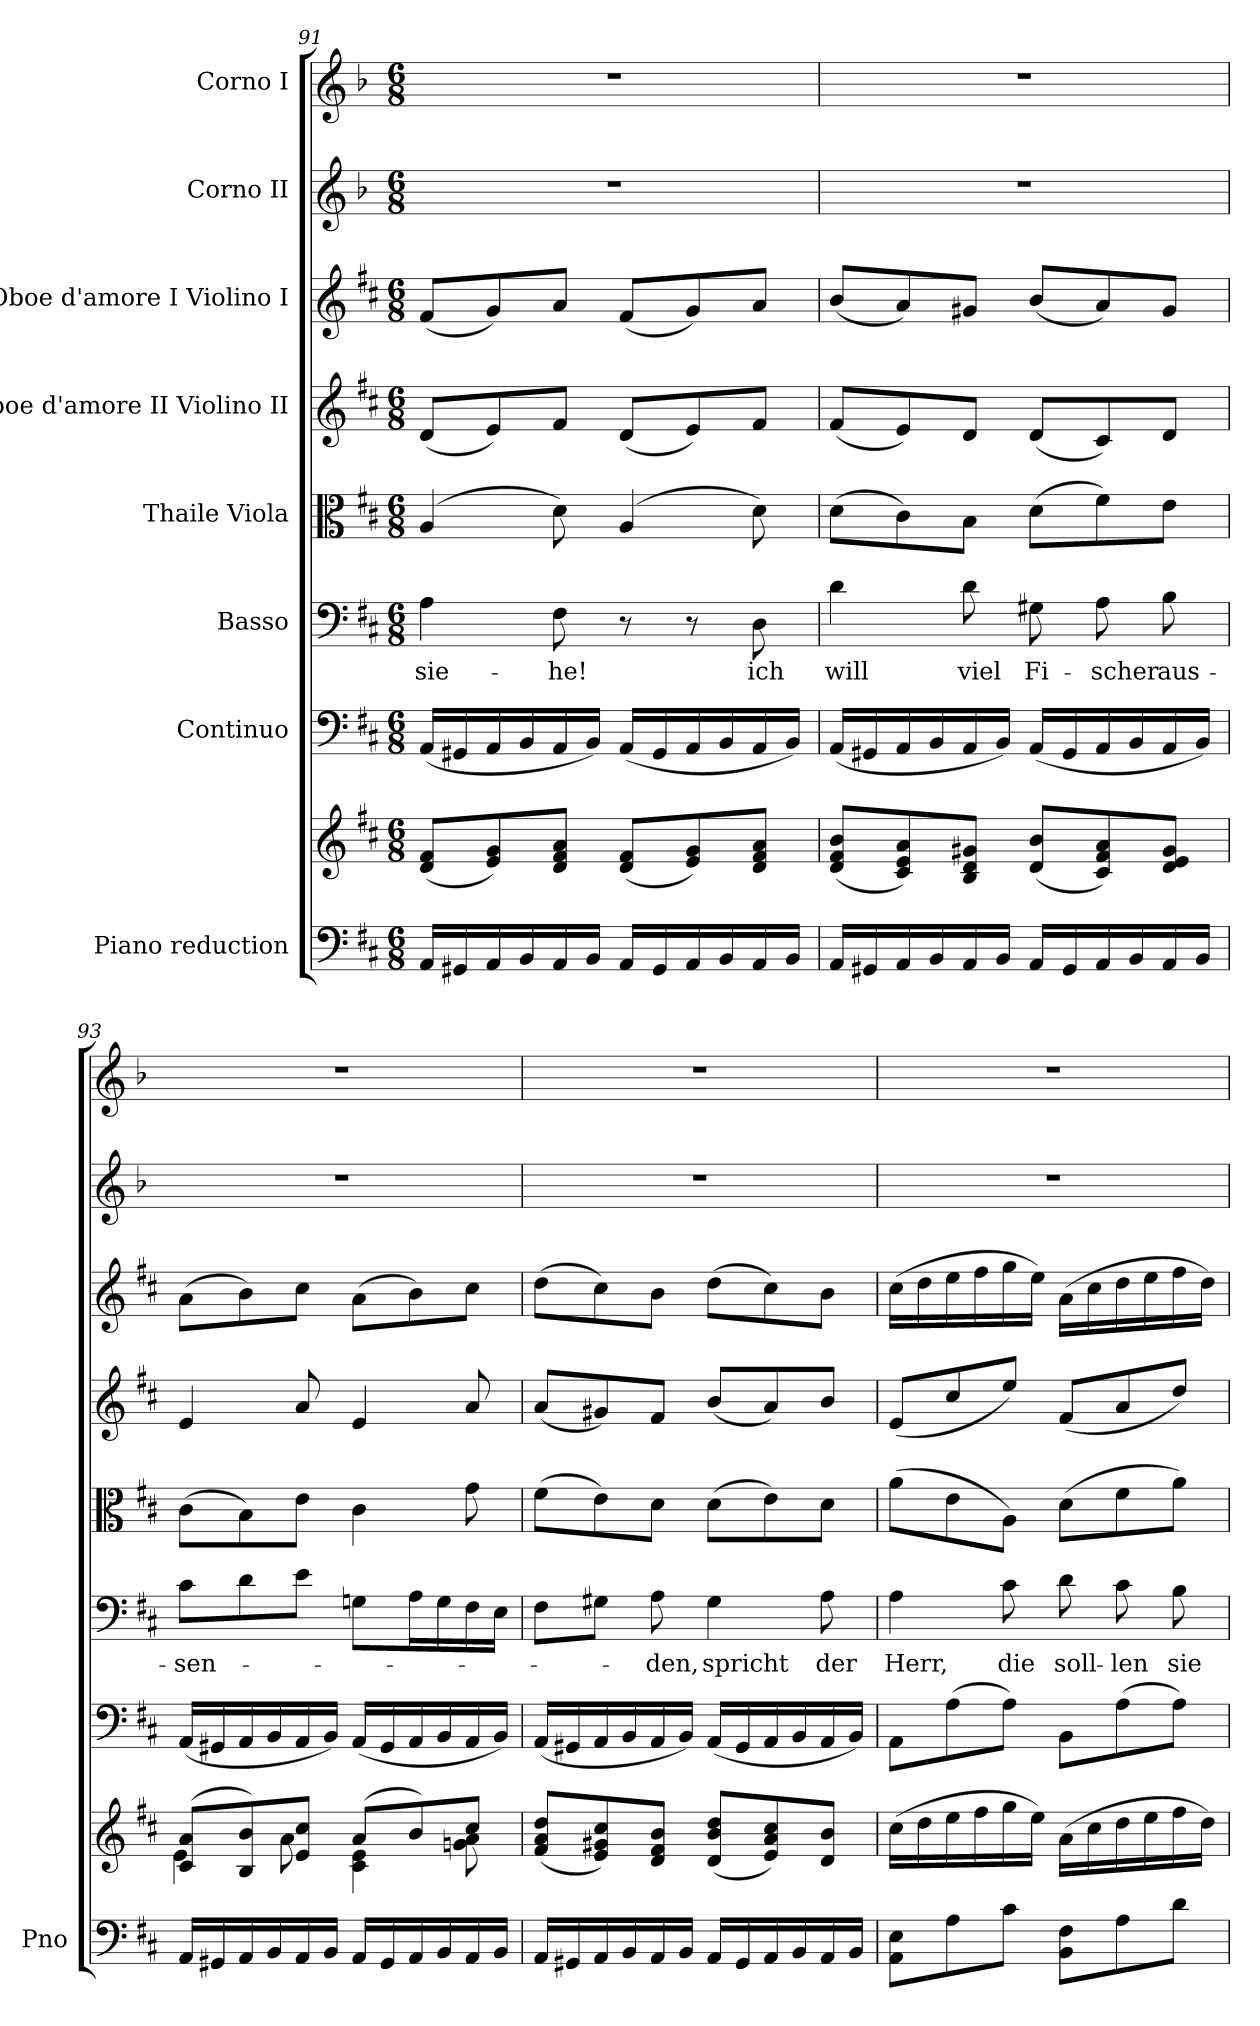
**kern	**kern	**kern	**kern	**text	**kern	**kern	**kern	**kern	**kern
*part8	*part8	*part7	*part6	*part6	*part5	*part4	*part3	*part2	*part1
*staff9	*staff8	*staff7	*staff6	*staff6	*staff5	*staff4	*staff3	*staff2	*staff1
*I"Piano reduction	*	*I"Continuo	*I"Basso	*	*I"Thaile Viola	*I"Oboe d'amore II Violino II	*I"Oboe d'amore I Violino I	*I"Corno II	*I"Corno I
*I'Pno	*	*	*	*	*	*	*	*	*
!!LO:LB:g=z
*clefF4	*clefG2	*clefF4	*clefF4	*	*clefC3	*clefG2	*clefG2	*clefG2	*clefG2
*	*	*	*	*	*	*	*	*ITrd3c5	*ITrd3c5
*k[f#c#]	*k[f#c#]	*k[f#c#]	*k[f#c#]	*	*k[f#c#]	*k[f#c#]	*k[f#c#]	*k[]	*k[]
*M6/8	*M6/8	*M6/8	*M6/8	*	*M6/8	*M6/8	*M6/8	*M6/8	*M6/8
=91	=91	=91	=91	=91	=91	=91	=91	=91	=91
!	!	!	!	!LO:LY:b	!	!	!	!	!
16AA/LL	(8d/ 8f#/L	(16AA/LL	4A\	sie-	(4A/	(8d/L	(8f#/L	2.r	2.r
16GG#X/	.	16GG#X/	.	.	.	.	.	.	.
16AA/	8e/ 8g/)	16AA/	.	.	.	8e/)	8g/)	.	.
16BB/	.	16BB/	.	.	.	.	.	.	.
!	!	!	!	!LO:LY:b	!	!	!	!	!
16AA/	8d/ 8f#/ 8a/J	16AA/	8F#\	-he!	8d\)	8f#/J	8a/J	.	.
16BB/JJ	.	16BB/JJ)	.	.	.	.	.	.	.
16AA/LL	(8d/ 8f#/L	(16AA/LL	8r	.	(4A/	(8d/L	(8f#/L	.	.
16GG#/	.	16GG#/	.	.	.	.	.	.	.
16AA/	8e/ 8g/)	16AA/	8r	.	.	8e/)	8g/)	.	.
16BB/	.	16BB/	.	.	.	.	.	.	.
!	!	!	!	!LO:LY:b	!	!	!	!	!
16AA/	8d/ 8f#/ 8a/J	16AA/	8D\	ich	8d\)	8f#/J	8a/J	.	.
16BB/JJ	.	16BB/JJ)	.	.	.	.	.	.	.
=92	=92	=92	=92	=92	=92	=92	=92	=92	=92
!	!	!	!	!LO:LY:b	!	!	!	!	!
16AA/LL	(8d/ 8f#/ 8b/L	(16AA/LL	4d\	will	(8d\L	(8f#/L	(8b/L	2.r	2.r
16GG#X/	.	16GG#X/	.	.	.	.	.	.	.
16AA/	8c#/ 8e/ 8a/)	16AA/	.	.	8c#\)	8e/)	8a/)	.	.
16BB/	.	16BB/	.	.	.	.	.	.	.
!	!	!	!	!LO:LY:b	!	!	!	!	!
16AA/	8B/ 8d/ 8g#X/J	16AA/	8d\	viel	8B\J	8d/J	8g#X/J	.	.
16BB/JJ	.	16BB/JJ)	.	.	.	.	.	.	.
!	!	!	!	!LO:LY:b	!	!	!	!	!
16AA/LL	(8d/ 8b/L	(16AA/LL	8G#X\	Fi-	(8d\L	(8d/L	(8b/L	.	.
16GG#/	.	16GG#/	.	.	.	.	.	.	.
!	!	!	!	!LO:LY:b	!	!	!	!	!
16AA/	8c#/ 8f#/ 8a/)	16AA/	8A\	-scher	8f#\)	8c#/)	8a/)	.	.
16BB/	.	16BB/	.	.	.	.	.	.	.
!	!	!	!	!LO:LY:b	!	!	!	!	!
16AA/	8d/ 8e/ 8g#/J	16AA/	8B\	aus-	8e\J	8d/J	8g#/J	.	.
16BB/JJ	.	16BB/JJ)	.	.	.	.	.	.	.
=93	=93	=93	=93	=93	=93	=93	=93	=93	=93
*	*^	*	*	*	*	*	*	*	*
!	!	!	!	!	!LO:LY:b	!	!	!	!	!
16AA/LL	(8c#/ 8a/L	4e\	(16AA/LL	8c#\L	-sen-	(8c#\L	4e/	(8a\L	2.r	2.r
16GG#X/	.	.	16GG#X/	.	.	.	.	.	.	.
16AA/	8B/ 8b/)	.	16AA/	8d\	.	8B\)	.	8b\)	.	.
16BB/	.	.	16BB/	.	.	.	.	.	.	.
16AA/	8e/ 8cc#/J	8a\	16AA/	8e\J	.	8e\J	8a/	8cc#\J	.	.
16BB/JJ	.	.	16BB/JJ)	.	.	.	.	.	.	.
16AA/LL	(8a/L	4c#\ 4e\	(16AA/LL	8Gn\L	.	4c#\	4e/	(8a\L	.	.
16GG#/	.	.	16GG#/	.	.	.	.	.	.	.
16AA/	8b/)	.	16AA/	16A\L	.	.	.	8b\)	.	.
16BB/	.	.	16BB/	16G\	.	.	.	.	.	.
16AA/	8cc#/J	8gn\ 8a\	16AA/	16F#\	.	8g\	8a/	8cc#\J	.	.
16BB/JJ	.	.	16BB/JJ)	16E\JJ	.	.	.	.	.	.
*	*v	*v	*	*	*	*	*	*	*	*
=94	=94	=94	=94	=94	=94	=94	=94	=94	=94
16AA/LL	(8f#/ 8a/ 8dd/L	(16AA/LL	8F#\L	.	(8f#\L	(8a/L	(8dd\L	2.r	2.r
16GG#X/	.	16GG#X/	.	.	.	.	.	.	.
16AA/	8e/ 8g#X/ 8cc#/)	16AA/	8G#X\J	.	8e\)	8g#X/)	8cc#\)	.	.
16BB/	.	16BB/	.	.	.	.	.	.	.
!	!	!	!	!LO:LY:b	!	!	!	!	!
16AA/	8d/ 8f#/ 8b/J	16AA/	8A\	-den,	8d\J	8f#/J	8b\J	.	.
16BB/JJ	.	16BB/JJ)	.	.	.	.	.	.	.
!	!	!	!	!LO:LY:b	!	!	!	!	!
16AA/LL	(8d/ 8b/ 8dd/L	(16AA/LL	4G#\	spricht	(8d\L	(8b/L	(8dd\L	.	.
16GG#/	.	16GG#/	.	.	.	.	.	.	.
16AA/	8e/ 8a/ 8cc#/)	16AA/	.	.	8e\)	8a/)	8cc#\)	.	.
16BB/	.	16BB/	.	.	.	.	.	.	.
!	!	!	!	!LO:LY:b	!	!	!	!	!
16AA/	8d/ 8b/J	16AA/	8A\	der	8d\J	8b/J	8b\J	.	.
16BB/JJ	.	16BB/JJ)	.	.	.	.	.	.	.
=95	=95	=95	=95	=95	=95	=95	=95	=95	=95
!	!	!	!	!LO:LY:b	!	!	!	!	!
8AA\ 8E\L	(16cc#\LL	8AA\L	4A\	Herr,	(8a\L	(8e/L	(16cc#\LL	2.r	2.r
.	16dd\	.	.	.	.	.	16dd\	.	.
8A\	16ee\	(8A\	.	.	8e\	8cc#/	16ee\	.	.
.	16ff#\	.	.	.	.	.	16ff#\	.	.
!	!	!	!	!LO:LY:b	!	!	!	!	!
8c#\J	16gg\	8A\J)	8c#\	die	8A\J)	8ee/J)	16gg\	.	.
.	16ee\JJ)	.	.	.	.	.	16ee\JJ)	.	.
!	!	!	!	!LO:LY:b	!	!	!	!	!
8BB\ 8F#\L	(16a\LL	8BB\L	8d\	soll-	(8d\L	(8f#/L	(16a\LL	.	.
.	16cc#\	.	.	.	.	.	16cc#\	.	.
!	!	!	!	!LO:LY:b	!	!	!	!	!
8A\	16dd\	(8A\	8c#\	-len	8f#\	8a/	16dd\	.	.
.	16ee\	.	.	.	.	.	16ee\	.	.
!	!	!	!	!LO:LY:b	!	!	!	!	!
8d\J	16ff#\	8A\J)	8B\	sie	8a\J)	8dd/J)	16ff#\	.	.
.	16dd\JJ)	.	.	.	.	.	16dd\JJ)	.	.
=	=	=	=	=	=	=	=	=	=
*-	*-	*-	*-	*-	*-	*-	*-	*-	*-
